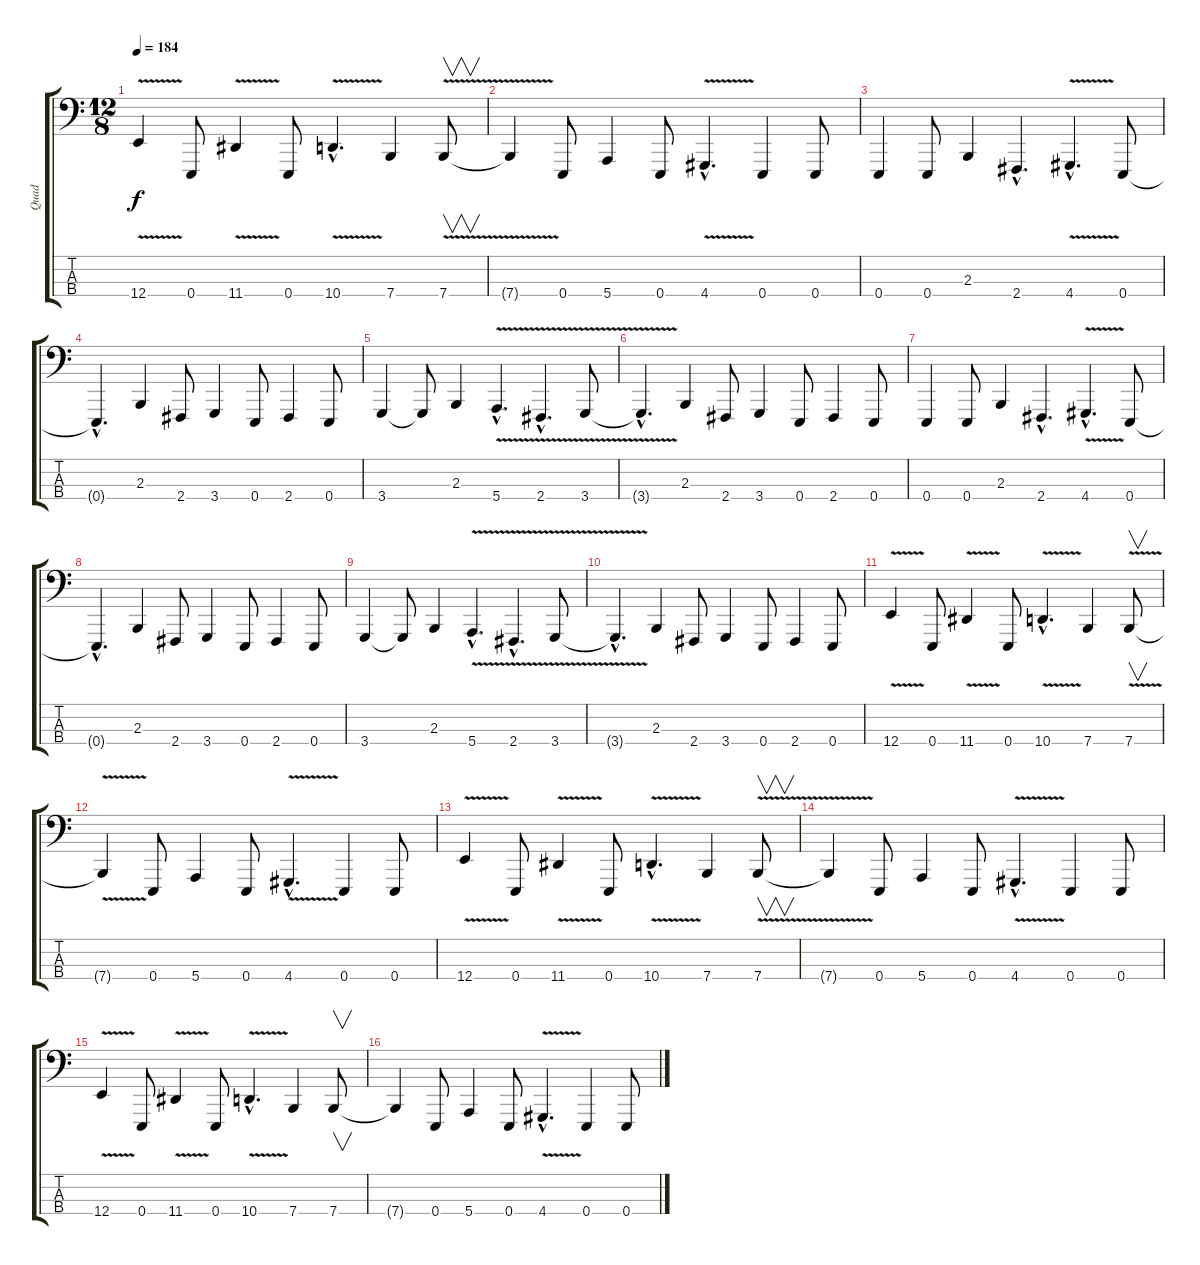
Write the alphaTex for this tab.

\track ("Quad" "Quad") {instrument lead8bassandlead}
\staff {score tabs}
\tuning (G2 D2 A1 E1) {hide}
\ts (12 8)
\tempo 184
\clef f4
\ks c
12.4{v}.4{dy f} 0.4.8 11.4{v}.4 0.4.8 10.4{v hac}.4{d} 7.4.4 7.4{v}.8{v} |
7.4{t}.4 0.4.8 5.4.4 0.4.8 4.4{v hac}.4{d} 0.4.4 0.4.8 |
0.4.4 0.4.8 2.3.4 2.4{hac}.4{d} 4.4{v hac}.4{d} 0.4.8 |
0.4{hac t}.4{d} 2.3.4 2.4.8 3.4.4 0.4.8 2.4.4 0.4.8 |
3.4.4 3.4{t}.8 2.3.4 5.4{v hac}.4{d} 2.4{v hac}.4{d} 3.4{v}.8 |
3.4{hac t}.4{d} 2.3.4 2.4.8 3.4.4 0.4.8 2.4.4 0.4.8 |
0.4.4 0.4.8 2.3.4 2.4{hac}.4{d} 4.4{v hac}.4{d} 0.4.8 |
0.4{hac t}.4{d} 2.3.4 2.4.8 3.4.4 0.4.8 2.4.4 0.4.8 |
3.4.4 3.4{t}.8 2.3.4 5.4{v hac}.4{d} 2.4{v hac}.4{d} 3.4{v}.8 |
3.4{hac t}.4{d} 2.3.4 2.4.8 3.4.4 0.4.8 2.4.4 0.4.8 |
12.4{v}.4 0.4.8 11.4{v}.4 0.4.8 10.4{v hac}.4{d} 7.4.4 7.4{v}.8{v} |
7.4{t}.4 0.4.8 5.4.4 0.4.8 4.4{v hac}.4{d} 0.4.4 0.4.8 |
12.4{v}.4 0.4.8 11.4{v}.4 0.4.8 10.4{v hac}.4{d} 7.4.4 7.4{v}.8{v} |
7.4{t}.4 0.4.8 5.4.4 0.4.8 4.4{v hac}.4{d} 0.4.4 0.4.8 |
12.4{v}.4 0.4.8 11.4{v}.4 0.4.8 10.4{v hac}.4{d} 7.4.4 7.4.8{v} |
7.4{t}.4 0.4.8 5.4.4 0.4.8 4.4{v hac}.4{d} 0.4.4 0.4.8
